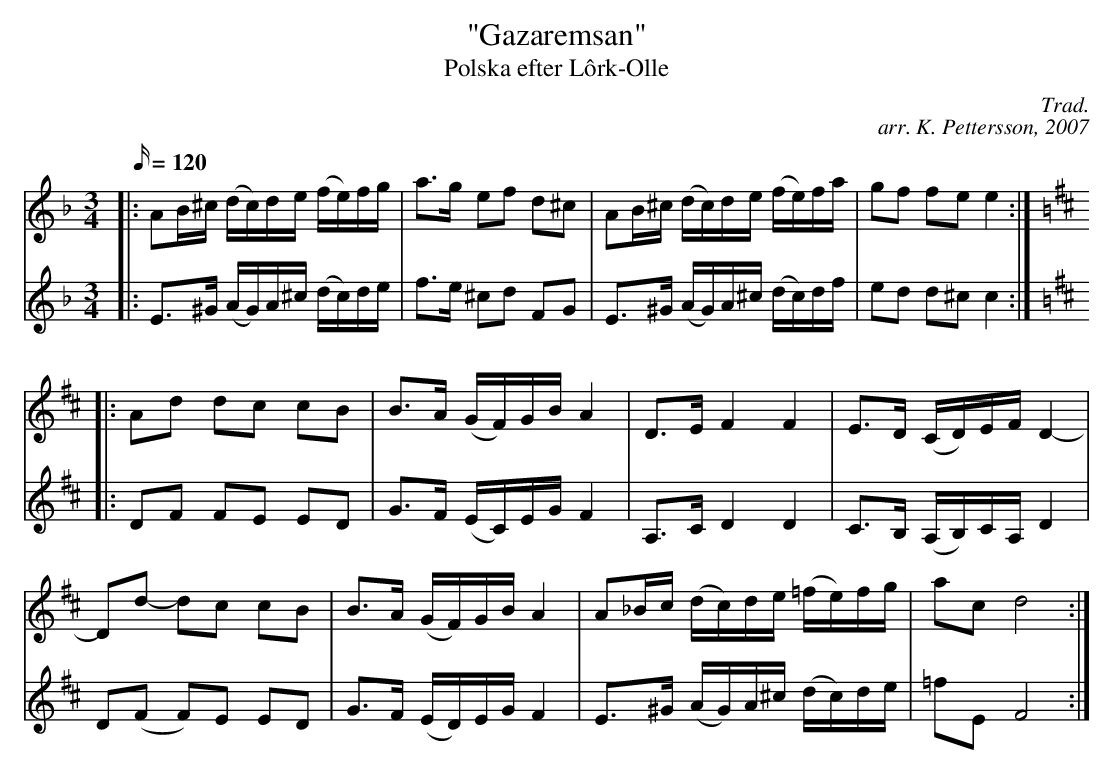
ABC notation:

X:1
T: "Gazaremsan"
T: Polska efter Lôrk-Olle
C: Trad.
C: arr. K. Pettersson, 2007
M: 3/4
L: 1/16
Q: 120
K: Dm
V: 1
|: A2B^c (dc)de (fe)fg | a3g e2f2 d2^c2 | A2B^c (dc)de (fe)fa | g2f2 f2e2 e4 :|
K: D
|: A2d2 d2c2 c2B2 | B3A (GF)GB A4 | D3E F4 F4 | E3D (CD)EF D4- |
D2d2- d2c2 c2B2 | B3A (GF)GB A4 | A2_Bc (dc)de (=fe)fg | a2c2 d8 :|
V: 2
|: E3^G (AG)A^c (dc)de | f3e ^c2d2 F2G2 | E3^G (AG)A^c (dc)df | e2d2 d2^c2 c4 :|
K: D
|: D2F2 F2E2 E2D2 | G3F (EC)EG F4 | A,3CD4D4 | C3B, (A,B,)CA,D4 | D2(F2 F2)E2 E2D2 | G3F (ED)EGF4 | E3^G (AG)A^c (dc)de | =f2E2 F8 :|
